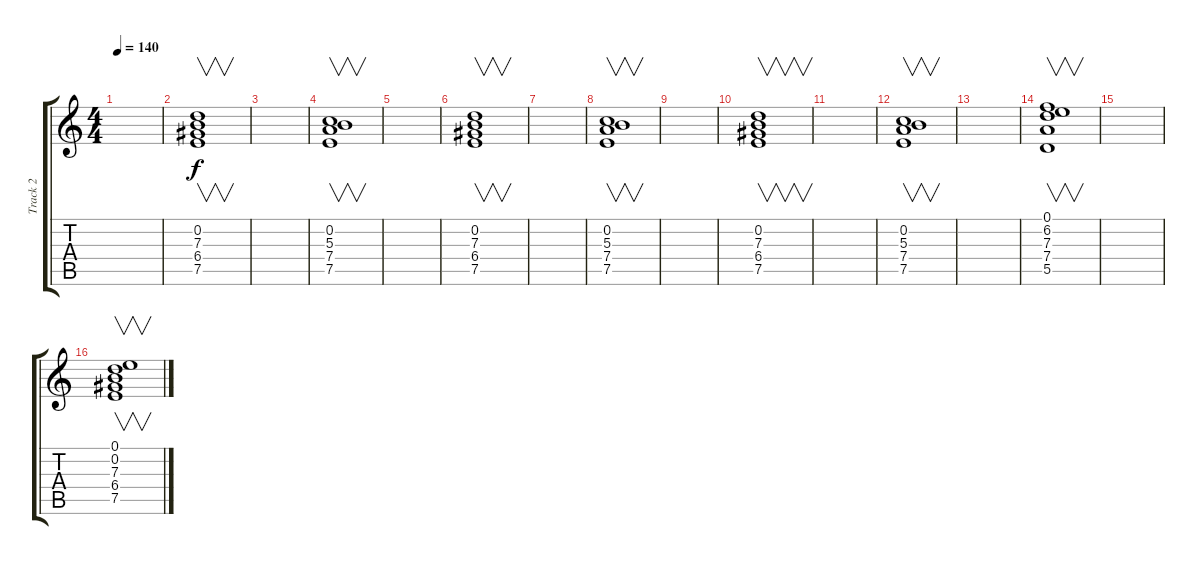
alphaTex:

\track ("Track 2" "Track 2") {instrument electricguitarjazz}
\staff {score tabs}
\tuning (E4 B3 G3 D3 A2 E2) {hide}
\ts (4 4)
\tempo 140
\clef g2
\ks c
|
(0.2 7.3 6.4 7.5).1{v} |
|
(0.2 5.3 7.4 7.5).1{v} |
|
(0.2 7.3 6.4 7.5).1{v} |
|
(0.2 5.3 7.4 7.5).1{v} |
|
(0.2 7.3 6.4 7.5).1{v} |
|
(0.2 5.3 7.4 7.5).1{v} |
|
(0.1 6.2 7.3 7.4 5.5).1{v} |
|
(0.1 0.2 7.3 6.4 7.5).1{v}
